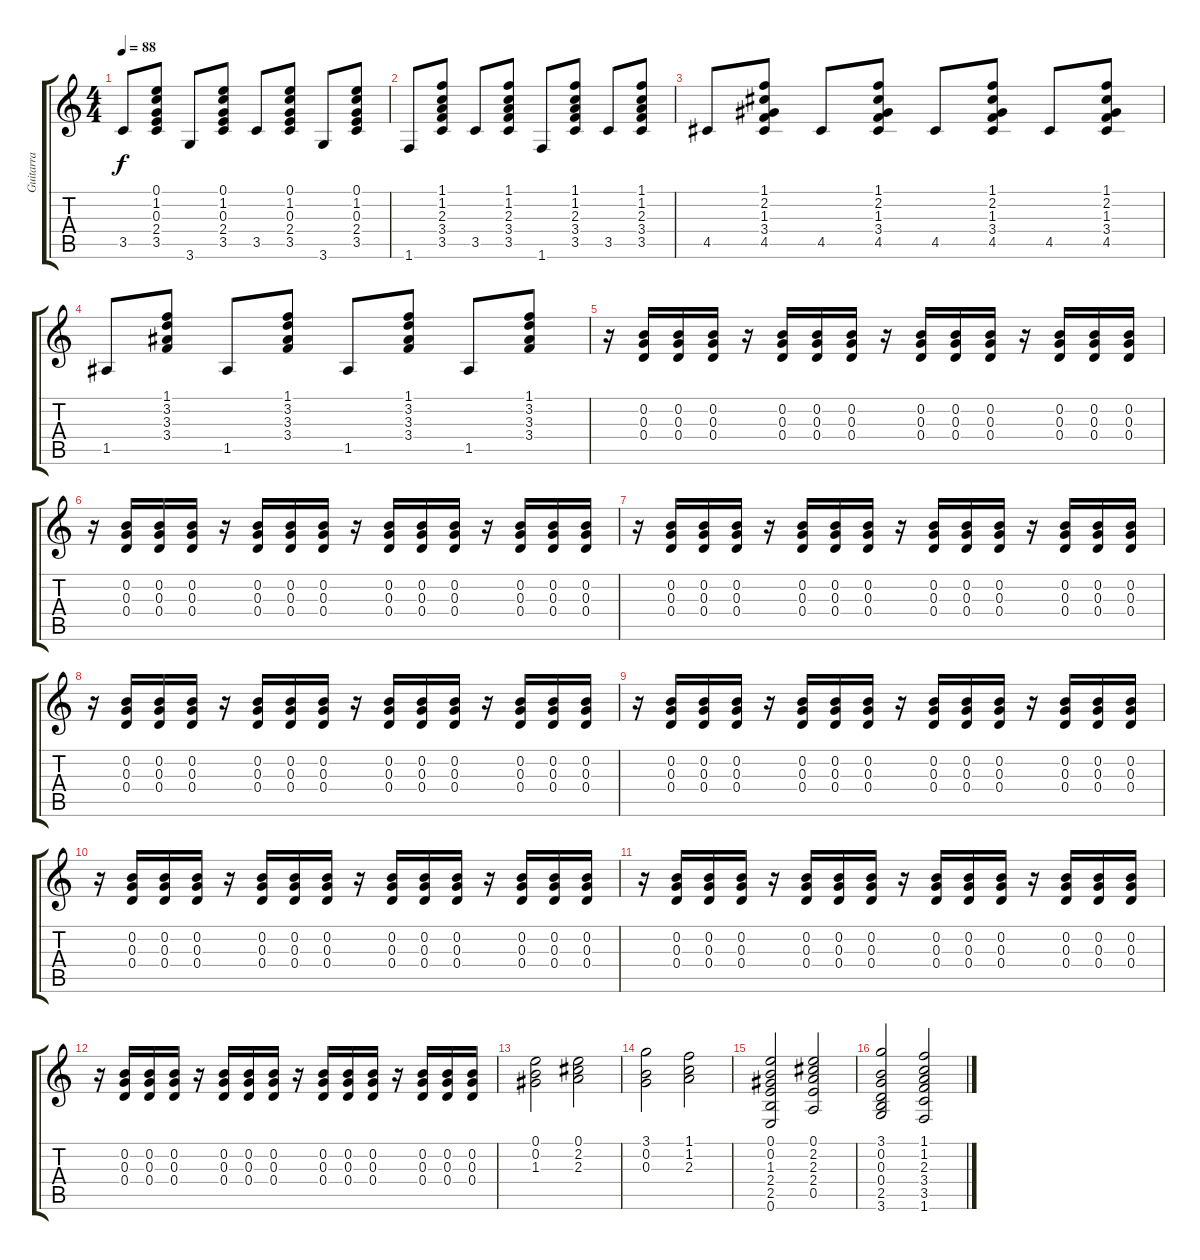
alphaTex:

\track ("Guitarra" "Guitarra") {instrument acousticguitarnylon}
\staff {score tabs}
\tuning (E4 B3 G3 D3 A2 E2) {hide}
\ts (4 4)
\tempo 88
\clef g2
\ks c
3.5.8{dy f} (0.1 1.2 0.3 2.4 3.5).8 3.6.8 (0.1 1.2 0.3 2.4 3.5).8 3.5.8 (0.1 1.2 0.3 2.4 3.5).8 3.6.8 (0.1 1.2 0.3 2.4 3.5).8 |
1.6.8 (1.1 1.2 2.3 3.4 3.5).8 3.5.8 (1.1 1.2 2.3 3.4 3.5).8 1.6.8 (1.1 1.2 2.3 3.4 3.5).8 3.5.8 (1.1 1.2 2.3 3.4 3.5).8 |
4.5.8 (1.1 2.2 1.3 3.4 4.5).8 4.5.8 (1.1 2.2 1.3 3.4 4.5).8 4.5.8 (1.1 2.2 1.3 3.4 4.5).8 4.5.8 (1.1 2.2 1.3 3.4 4.5).8 |
1.5.8 (1.1 3.2 3.3 3.4).8 1.5.8 (1.1 3.2 3.3 3.4).8 1.5.8 (1.1 3.2 3.3 3.4).8 1.5.8 (1.1 3.2 3.3 3.4).8 |
r.16 (0.2 0.3 0.4).16 (0.2 0.3 0.4).16 (0.2 0.3 0.4).16 r.16 (0.2 0.3 0.4).16 (0.2 0.3 0.4).16 (0.2 0.3 0.4).16 r.16 (0.2 0.3 0.4).16 (0.2 0.3 0.4).16 (0.2 0.3 0.4).16 r.16 (0.2 0.3 0.4).16 (0.2 0.3 0.4).16 (0.2 0.3 0.4).16 |
r.16 (0.2 0.3 0.4).16 (0.2 0.3 0.4).16 (0.2 0.3 0.4).16 r.16 (0.2 0.3 0.4).16 (0.2 0.3 0.4).16 (0.2 0.3 0.4).16 r.16 (0.2 0.3 0.4).16 (0.2 0.3 0.4).16 (0.2 0.3 0.4).16 r.16 (0.2 0.3 0.4).16 (0.2 0.3 0.4).16 (0.2 0.3 0.4).16 |
r.16 (0.2 0.3 0.4).16 (0.2 0.3 0.4).16 (0.2 0.3 0.4).16 r.16 (0.2 0.3 0.4).16 (0.2 0.3 0.4).16 (0.2 0.3 0.4).16 r.16 (0.2 0.3 0.4).16 (0.2 0.3 0.4).16 (0.2 0.3 0.4).16 r.16 (0.2 0.3 0.4).16 (0.2 0.3 0.4).16 (0.2 0.3 0.4).16 |
r.16 (0.2 0.3 0.4).16 (0.2 0.3 0.4).16 (0.2 0.3 0.4).16 r.16 (0.2 0.3 0.4).16 (0.2 0.3 0.4).16 (0.2 0.3 0.4).16 r.16 (0.2 0.3 0.4).16 (0.2 0.3 0.4).16 (0.2 0.3 0.4).16 r.16 (0.2 0.3 0.4).16 (0.2 0.3 0.4).16 (0.2 0.3 0.4).16 |
r.16 (0.2 0.3 0.4).16 (0.2 0.3 0.4).16 (0.2 0.3 0.4).16 r.16 (0.2 0.3 0.4).16 (0.2 0.3 0.4).16 (0.2 0.3 0.4).16 r.16 (0.2 0.3 0.4).16 (0.2 0.3 0.4).16 (0.2 0.3 0.4).16 r.16 (0.2 0.3 0.4).16 (0.2 0.3 0.4).16 (0.2 0.3 0.4).16 |
r.16 (0.2 0.3 0.4).16 (0.2 0.3 0.4).16 (0.2 0.3 0.4).16 r.16 (0.2 0.3 0.4).16 (0.2 0.3 0.4).16 (0.2 0.3 0.4).16 r.16 (0.2 0.3 0.4).16 (0.2 0.3 0.4).16 (0.2 0.3 0.4).16 r.16 (0.2 0.3 0.4).16 (0.2 0.3 0.4).16 (0.2 0.3 0.4).16 |
r.16 (0.2 0.3 0.4).16 (0.2 0.3 0.4).16 (0.2 0.3 0.4).16 r.16 (0.2 0.3 0.4).16 (0.2 0.3 0.4).16 (0.2 0.3 0.4).16 r.16 (0.2 0.3 0.4).16 (0.2 0.3 0.4).16 (0.2 0.3 0.4).16 r.16 (0.2 0.3 0.4).16 (0.2 0.3 0.4).16 (0.2 0.3 0.4).16 |
r.16 (0.2 0.3 0.4).16 (0.2 0.3 0.4).16 (0.2 0.3 0.4).16 r.16 (0.2 0.3 0.4).16 (0.2 0.3 0.4).16 (0.2 0.3 0.4).16 r.16 (0.2 0.3 0.4).16 (0.2 0.3 0.4).16 (0.2 0.3 0.4).16 r.16 (0.2 0.3 0.4).16 (0.2 0.3 0.4).16 (0.2 0.3 0.4).16 |
(0.1 0.2 1.3).2 (0.1 2.2 2.3).2 |
(3.1 0.2 0.3).2 (1.1 1.2 2.3).2 |
(0.1 0.2 1.3 2.4 2.5 0.6).2 (0.1 2.2 2.3 2.4 0.5).2 |
(3.1 0.2 0.3 0.4 2.5 3.6).2 (1.1 1.2 2.3 3.4 3.5 1.6).2
